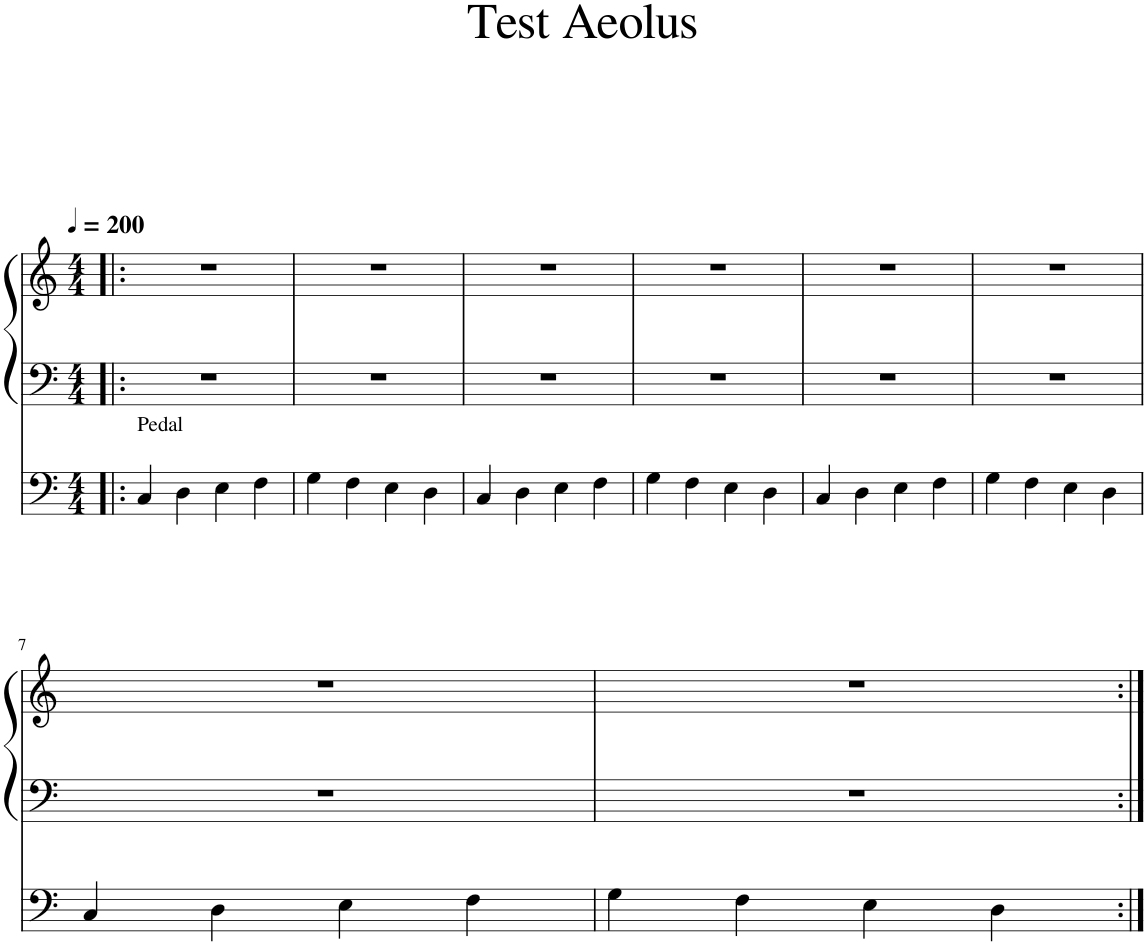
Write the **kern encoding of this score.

**kern	**kern	**kern
*part1	*part1	*part1
*staff3	*staff2	*staff1
*I"Pipe Organ	*	*
*I'P Org	*	*
*clefF4	*clefF4	*clefG2
*k[]	*k[]	*k[]
*M4/4	*M4/4	*M4/4
=1!|:	=1!|:	=1!|:
!	!	!LO:TX:a:B:t=𝅘𝅥 = 200
!LO:TX:a:t=Pedal	!	!
4C/	1r	1r
4D\	.	.
4E\	.	.
4F\	.	.
=2	=2	=2
4G\	1r	1r
4F\	.	.
4E\	.	.
4D\	.	.
=3	=3	=3
4C/	1r	1r
4D\	.	.
4E\	.	.
4F\	.	.
=4	=4	=4
4G\	1r	1r
4F\	.	.
4E\	.	.
4D\	.	.
=5	=5	=5
4C/	1r	1r
4D\	.	.
4E\	.	.
4F\	.	.
=6	=6	=6
4G\	1r	1r
4F\	.	.
4E\	.	.
4D\	.	.
!!LO:LB:g=z
=7	=7	=7
4C/	1r	1r
4D\	.	.
4E\	.	.
4F\	.	.
=8	=8	=8
4G\	1r	1r
4F\	.	.
4E\	.	.
4D\	.	.
=:|!	=:|!	=:|!
*-	*-	*-
